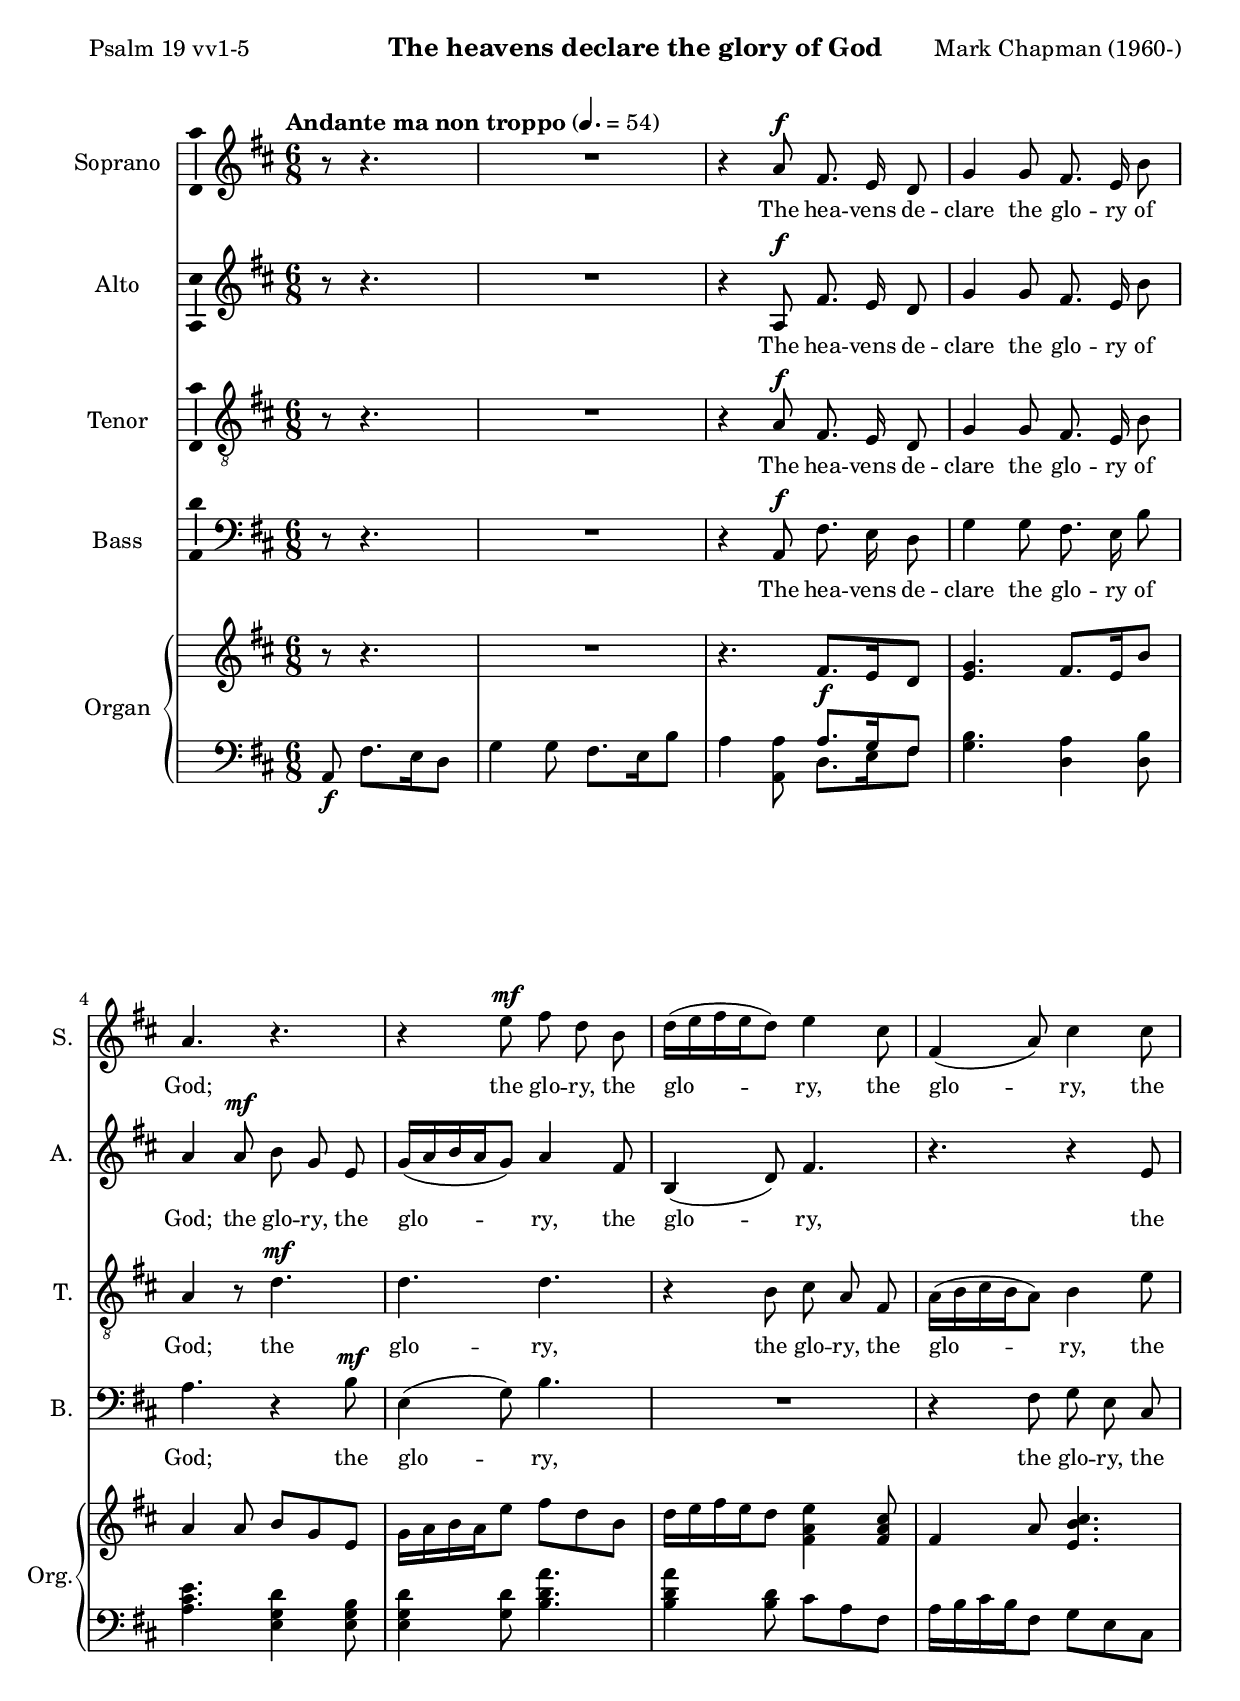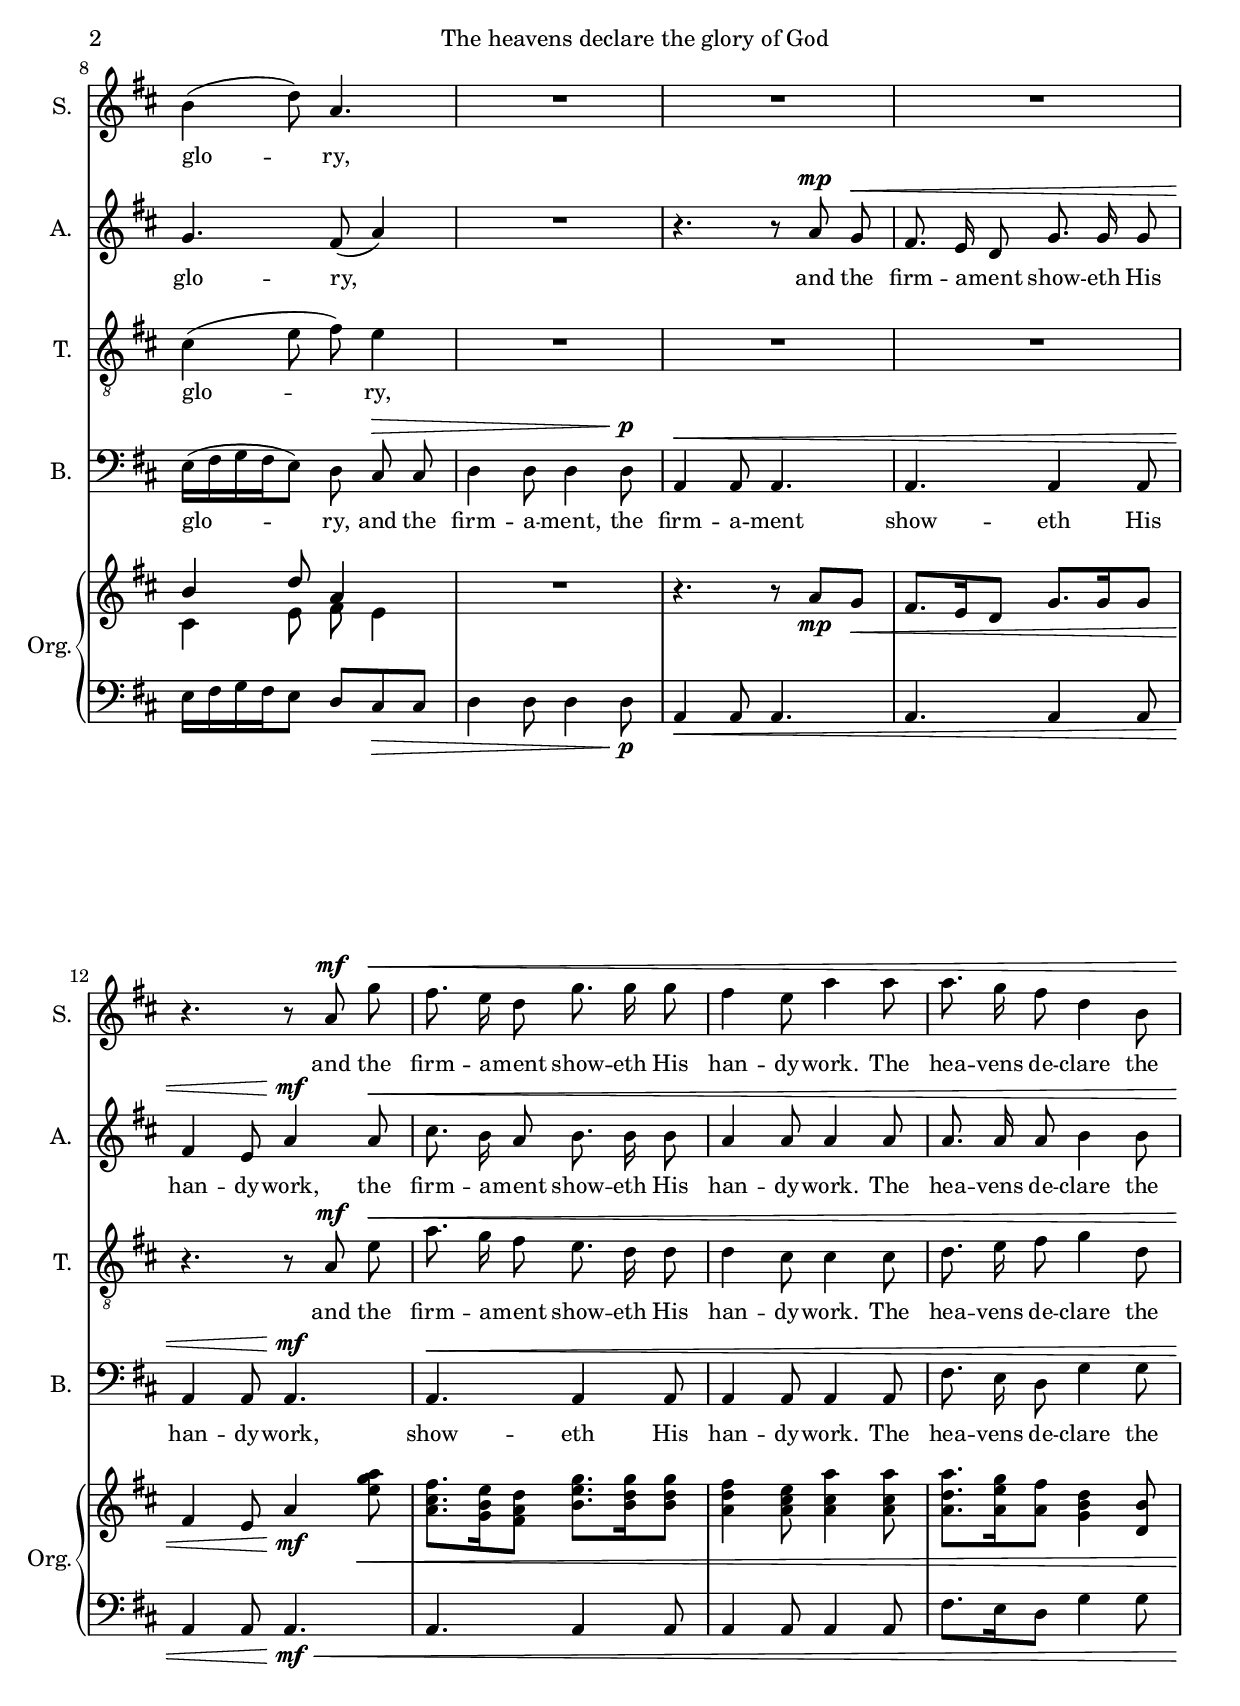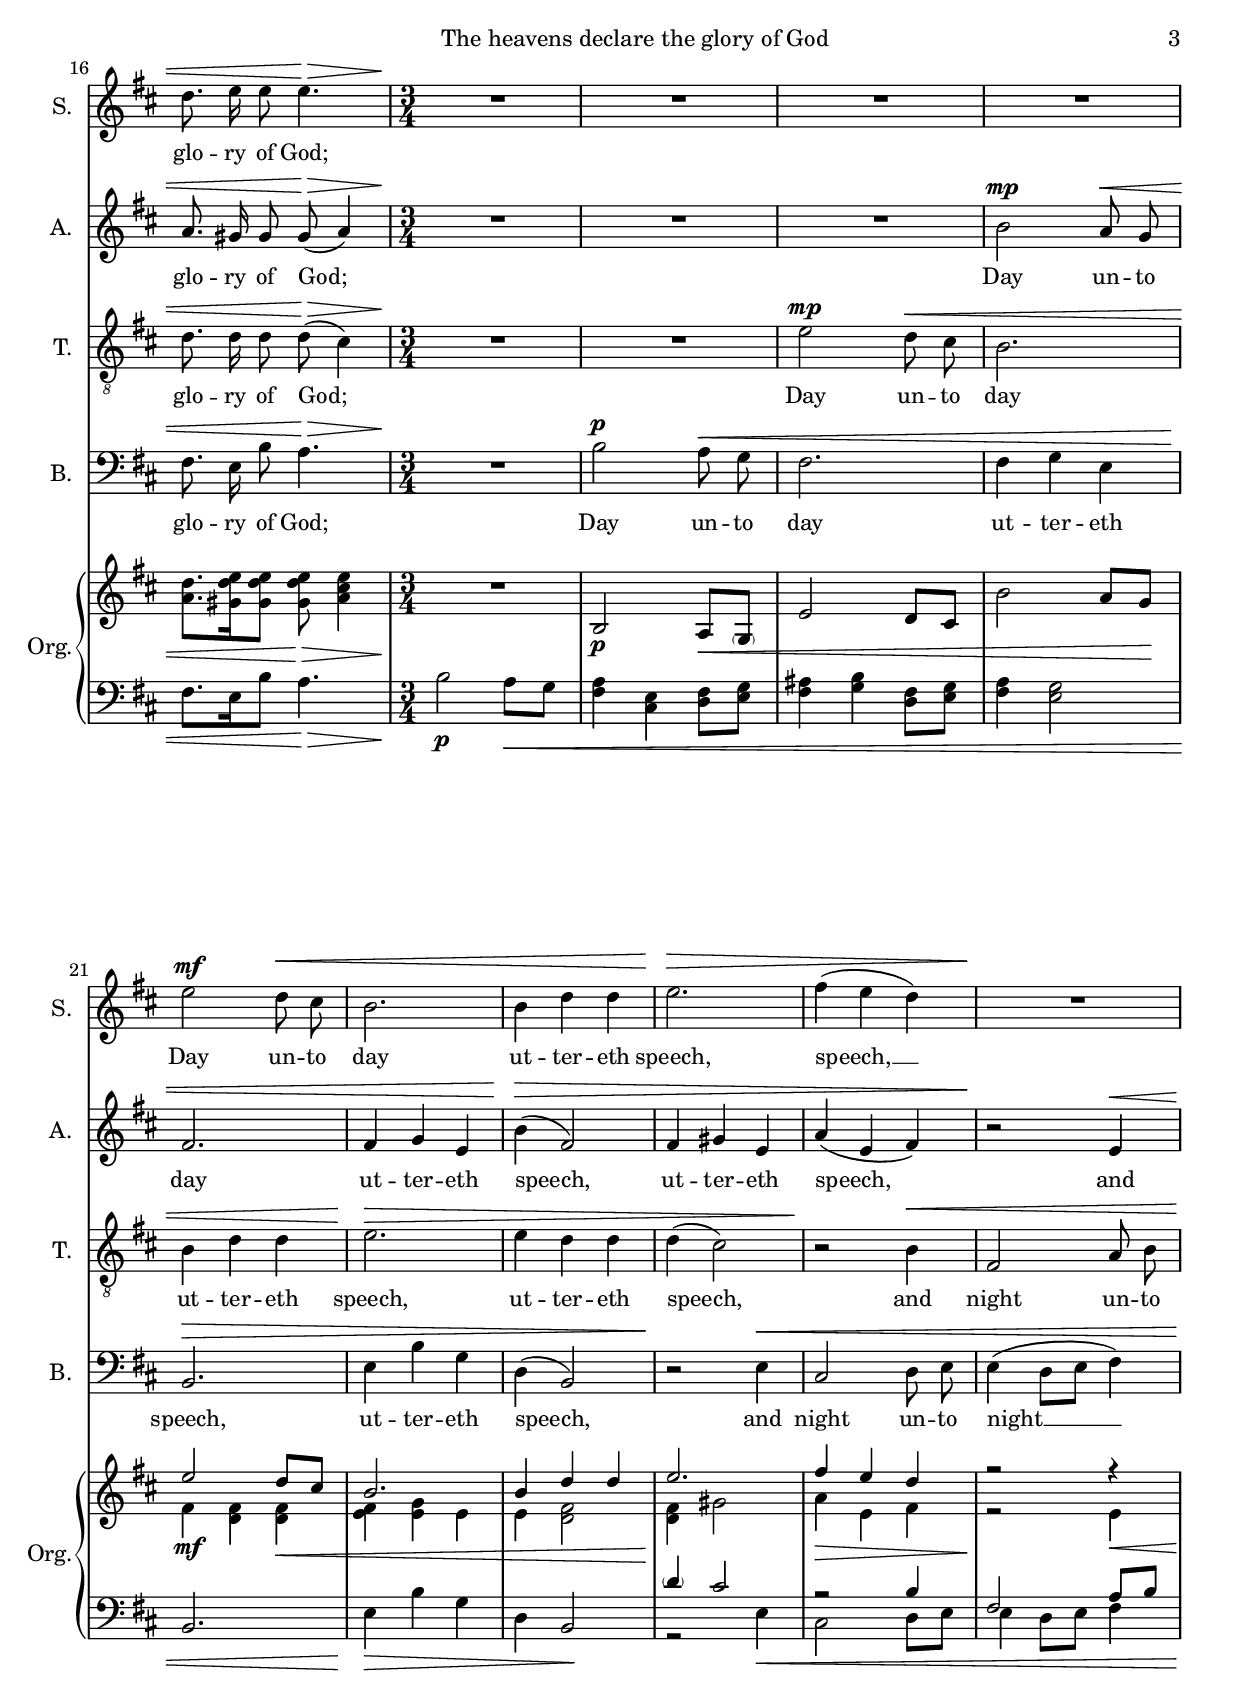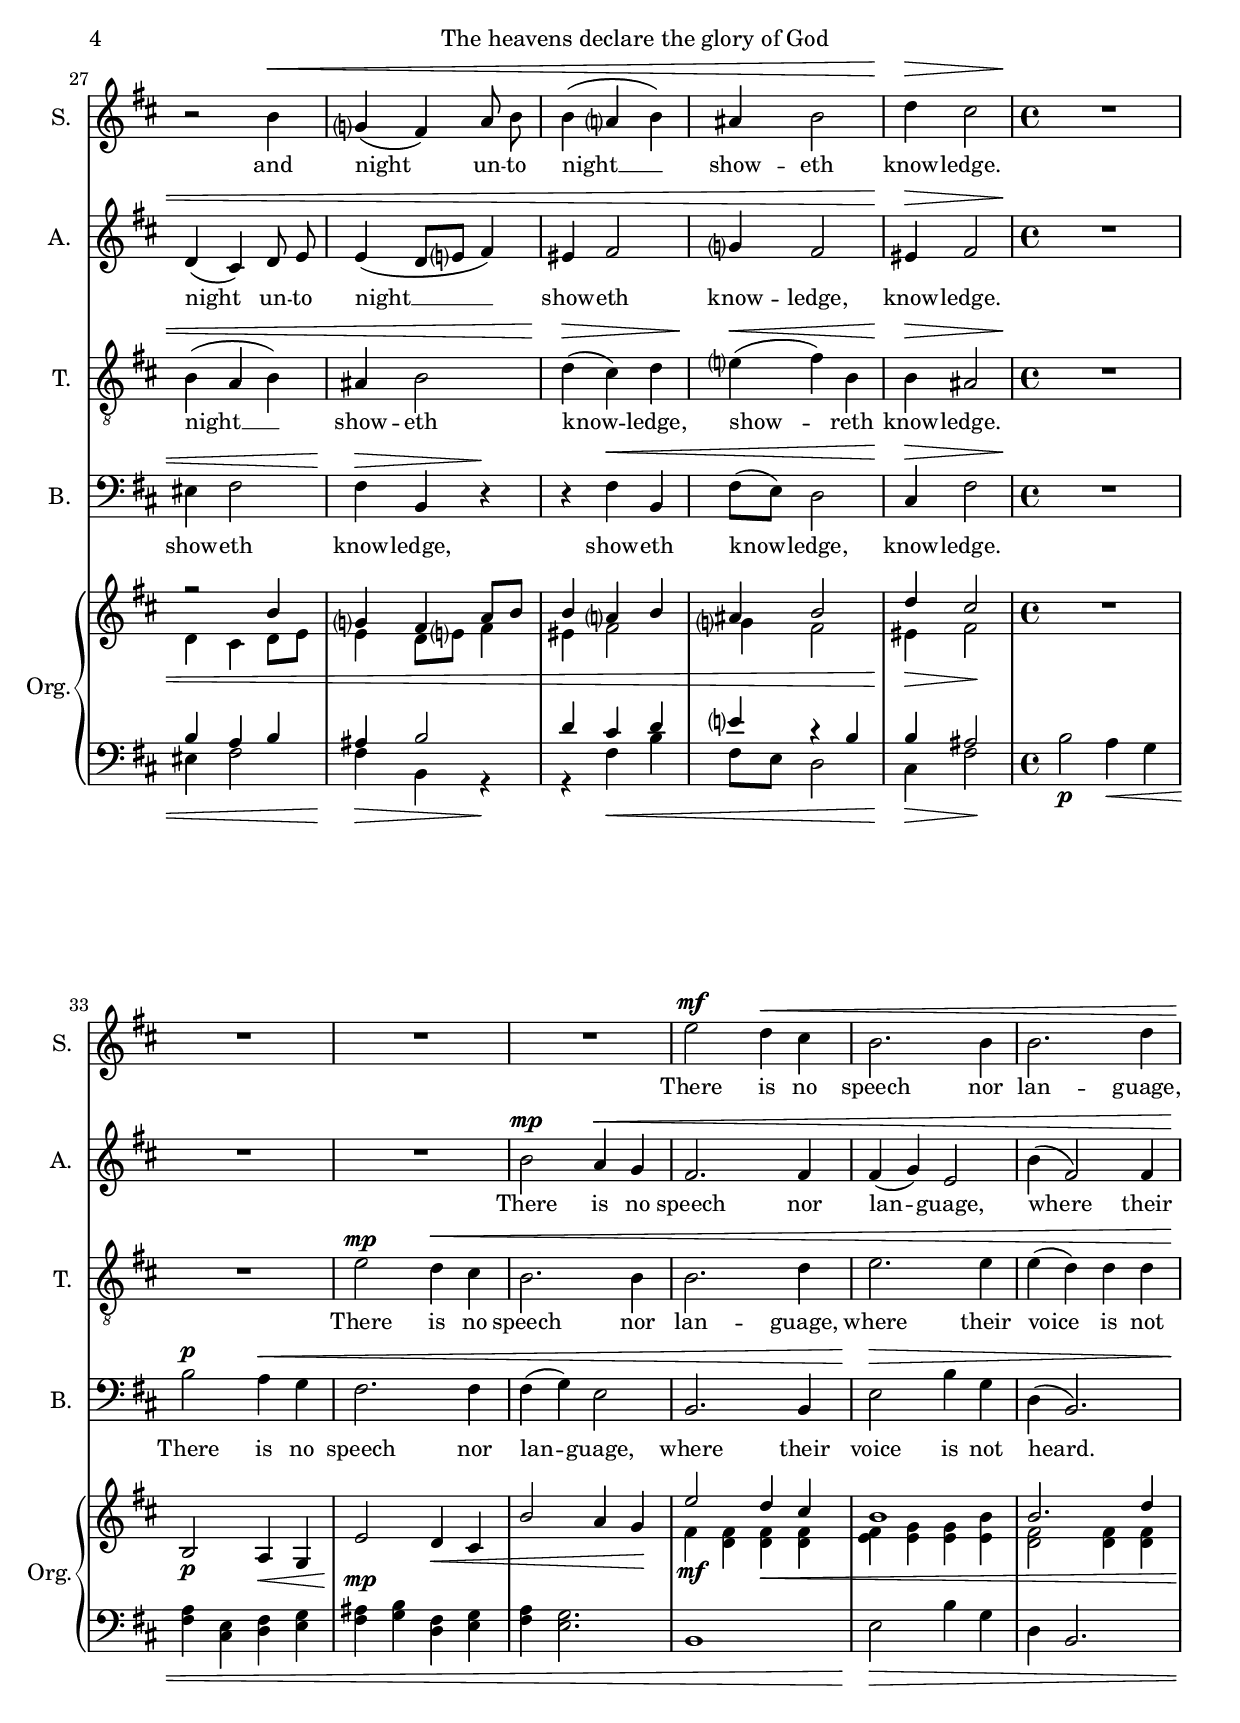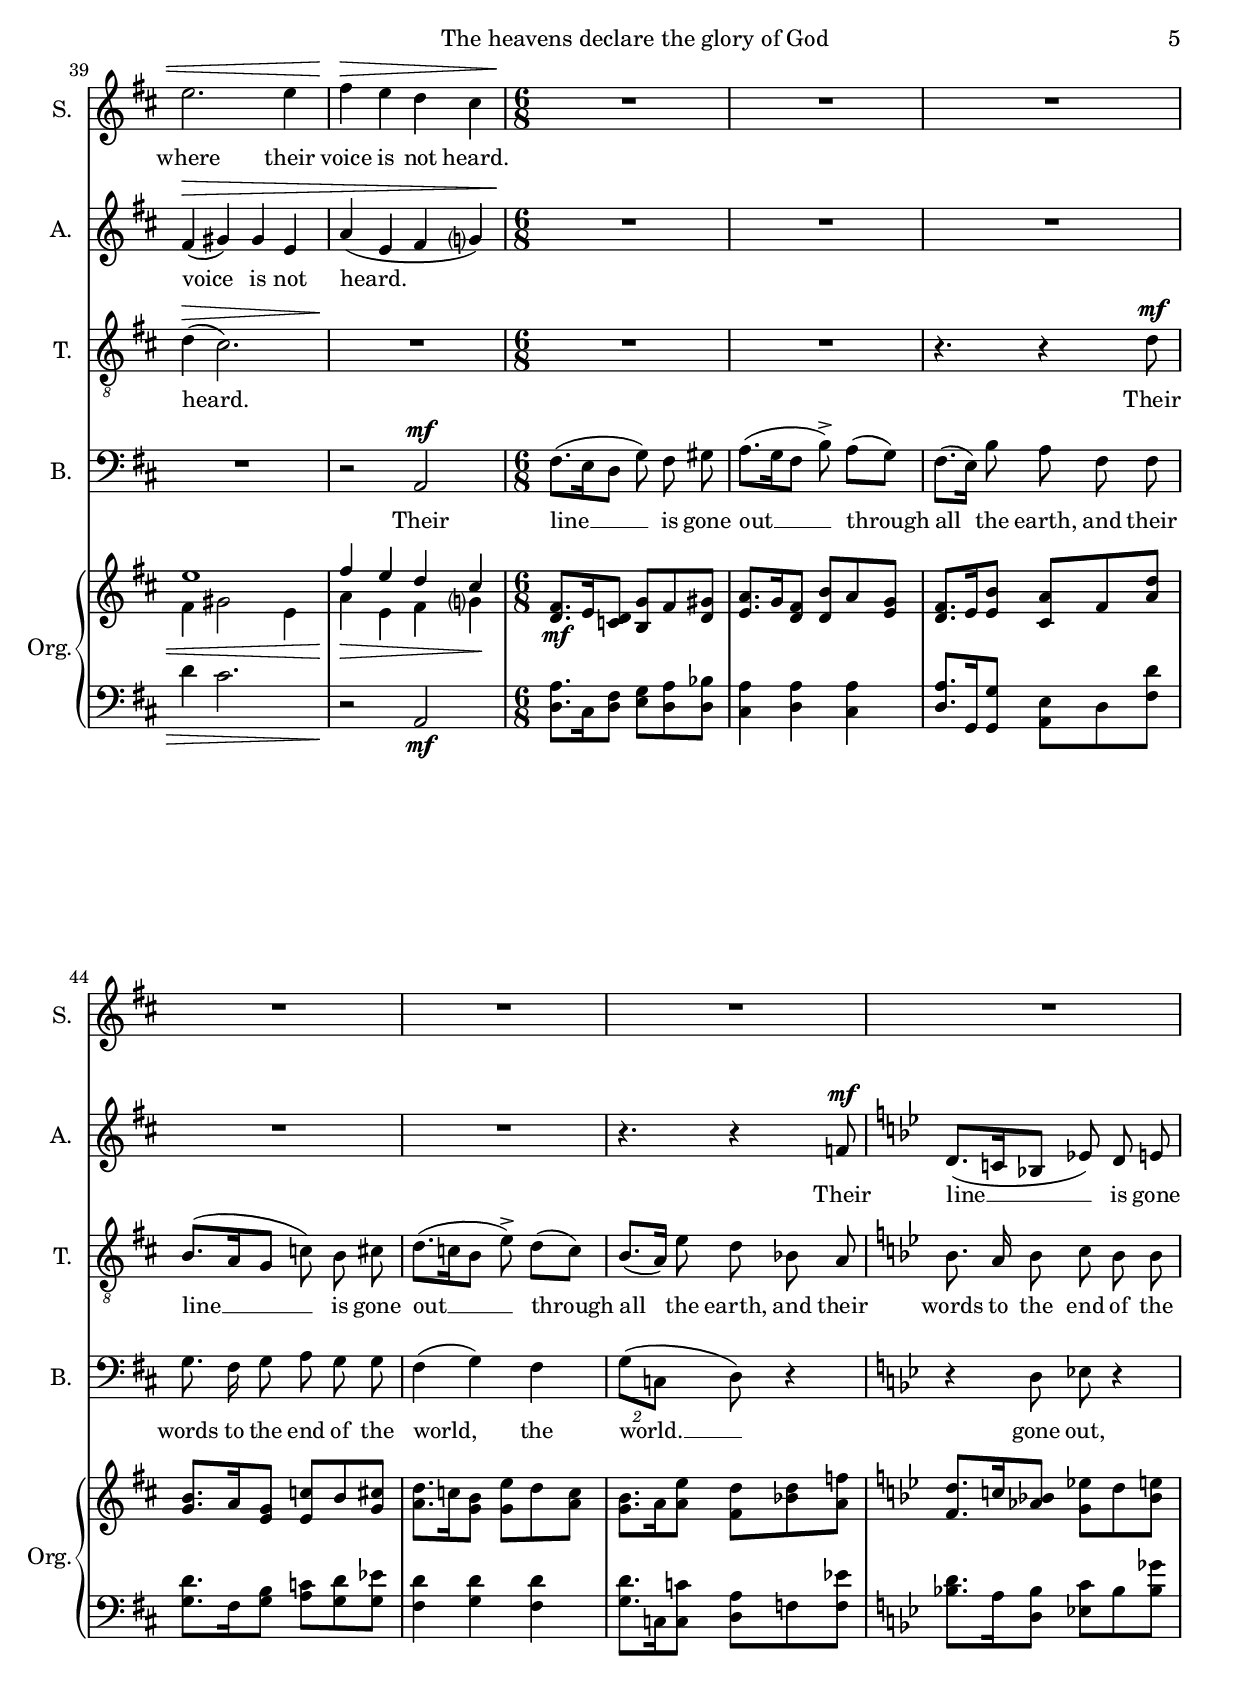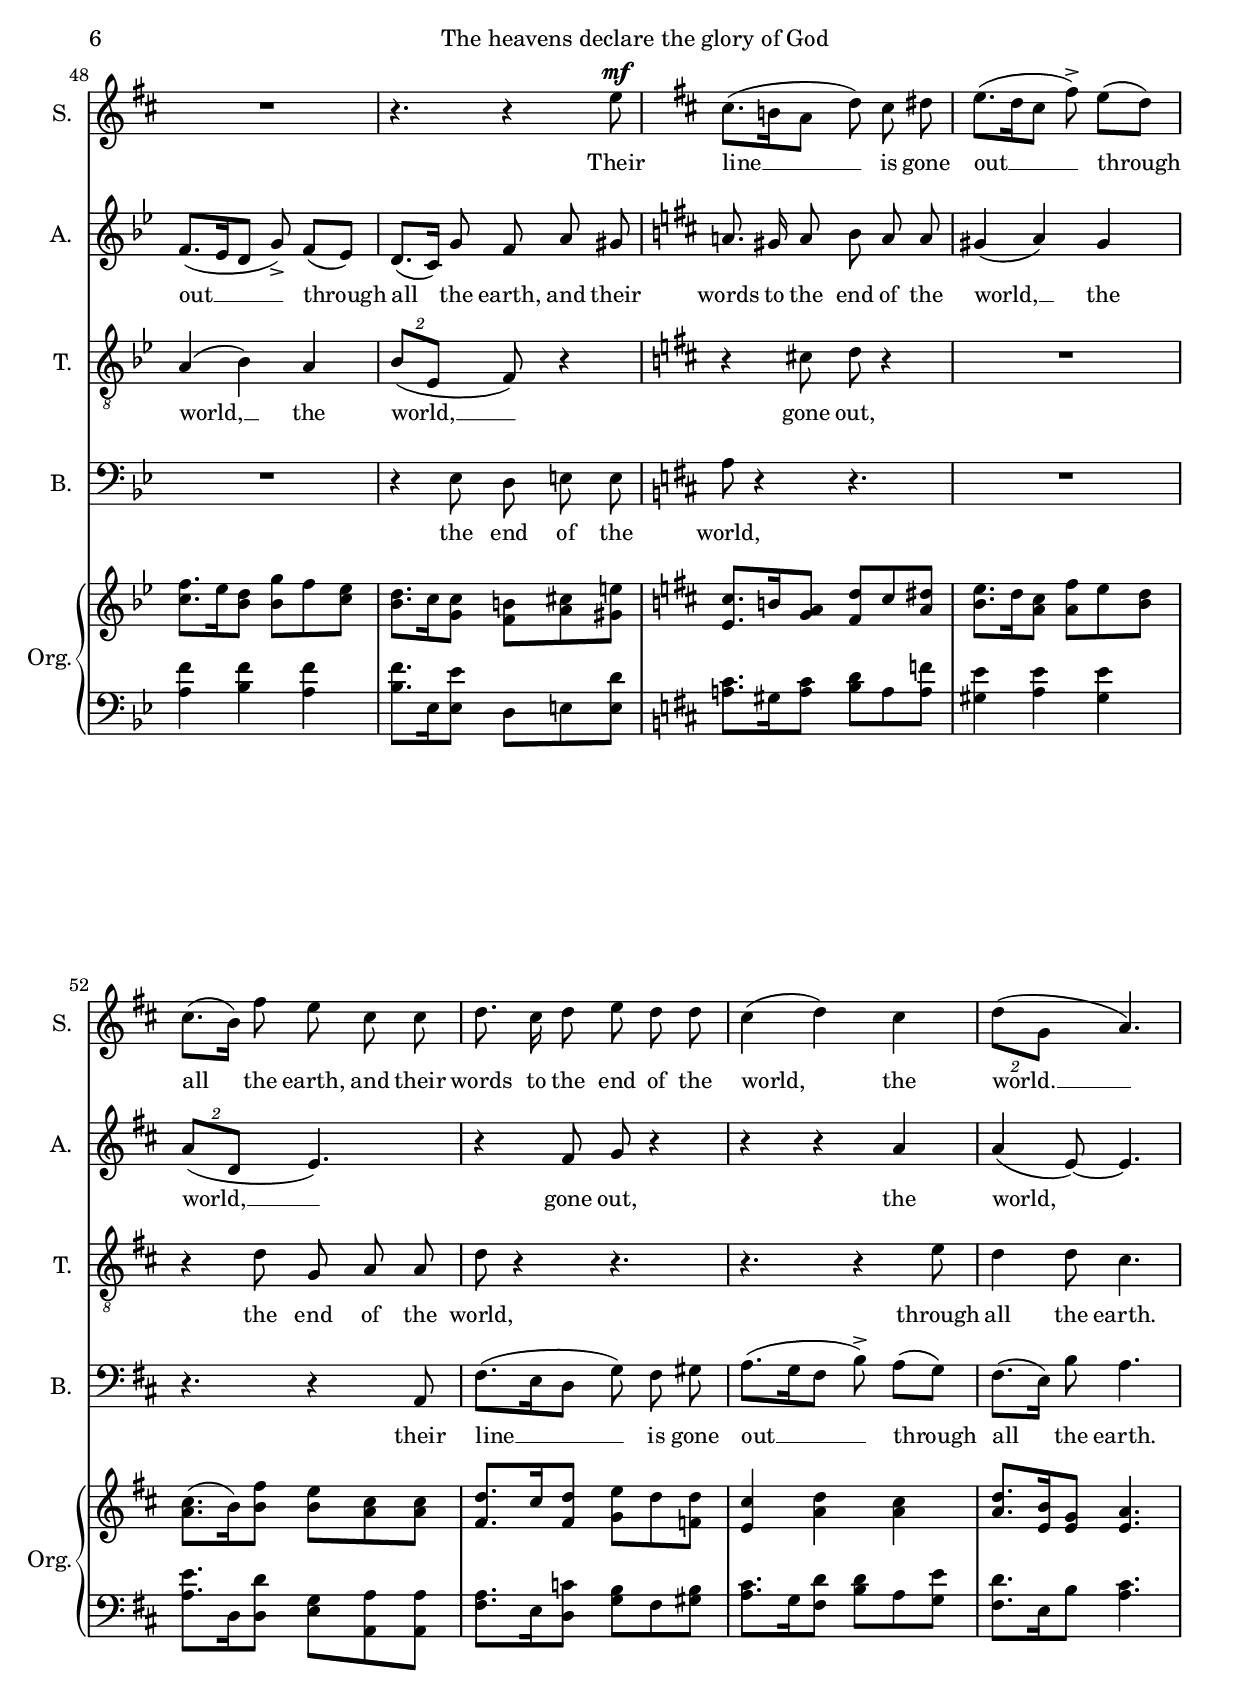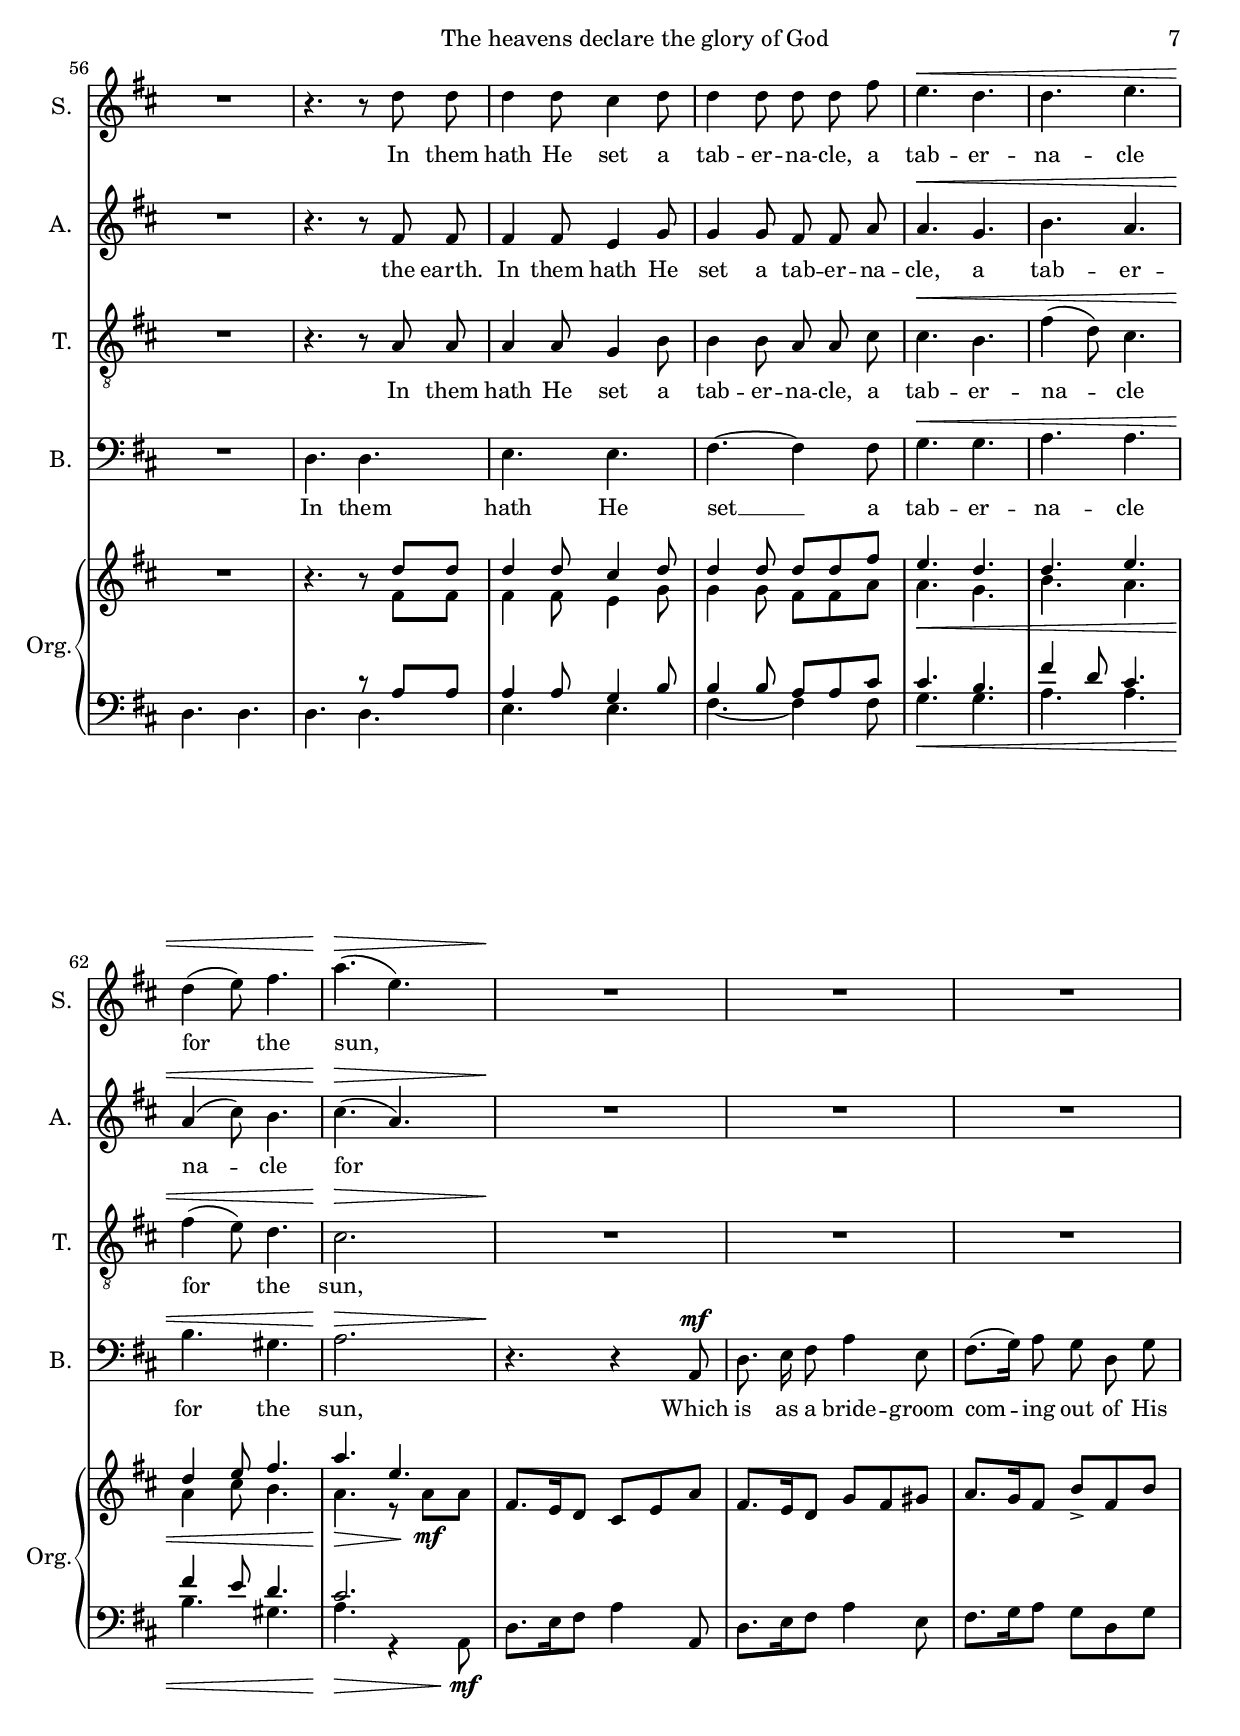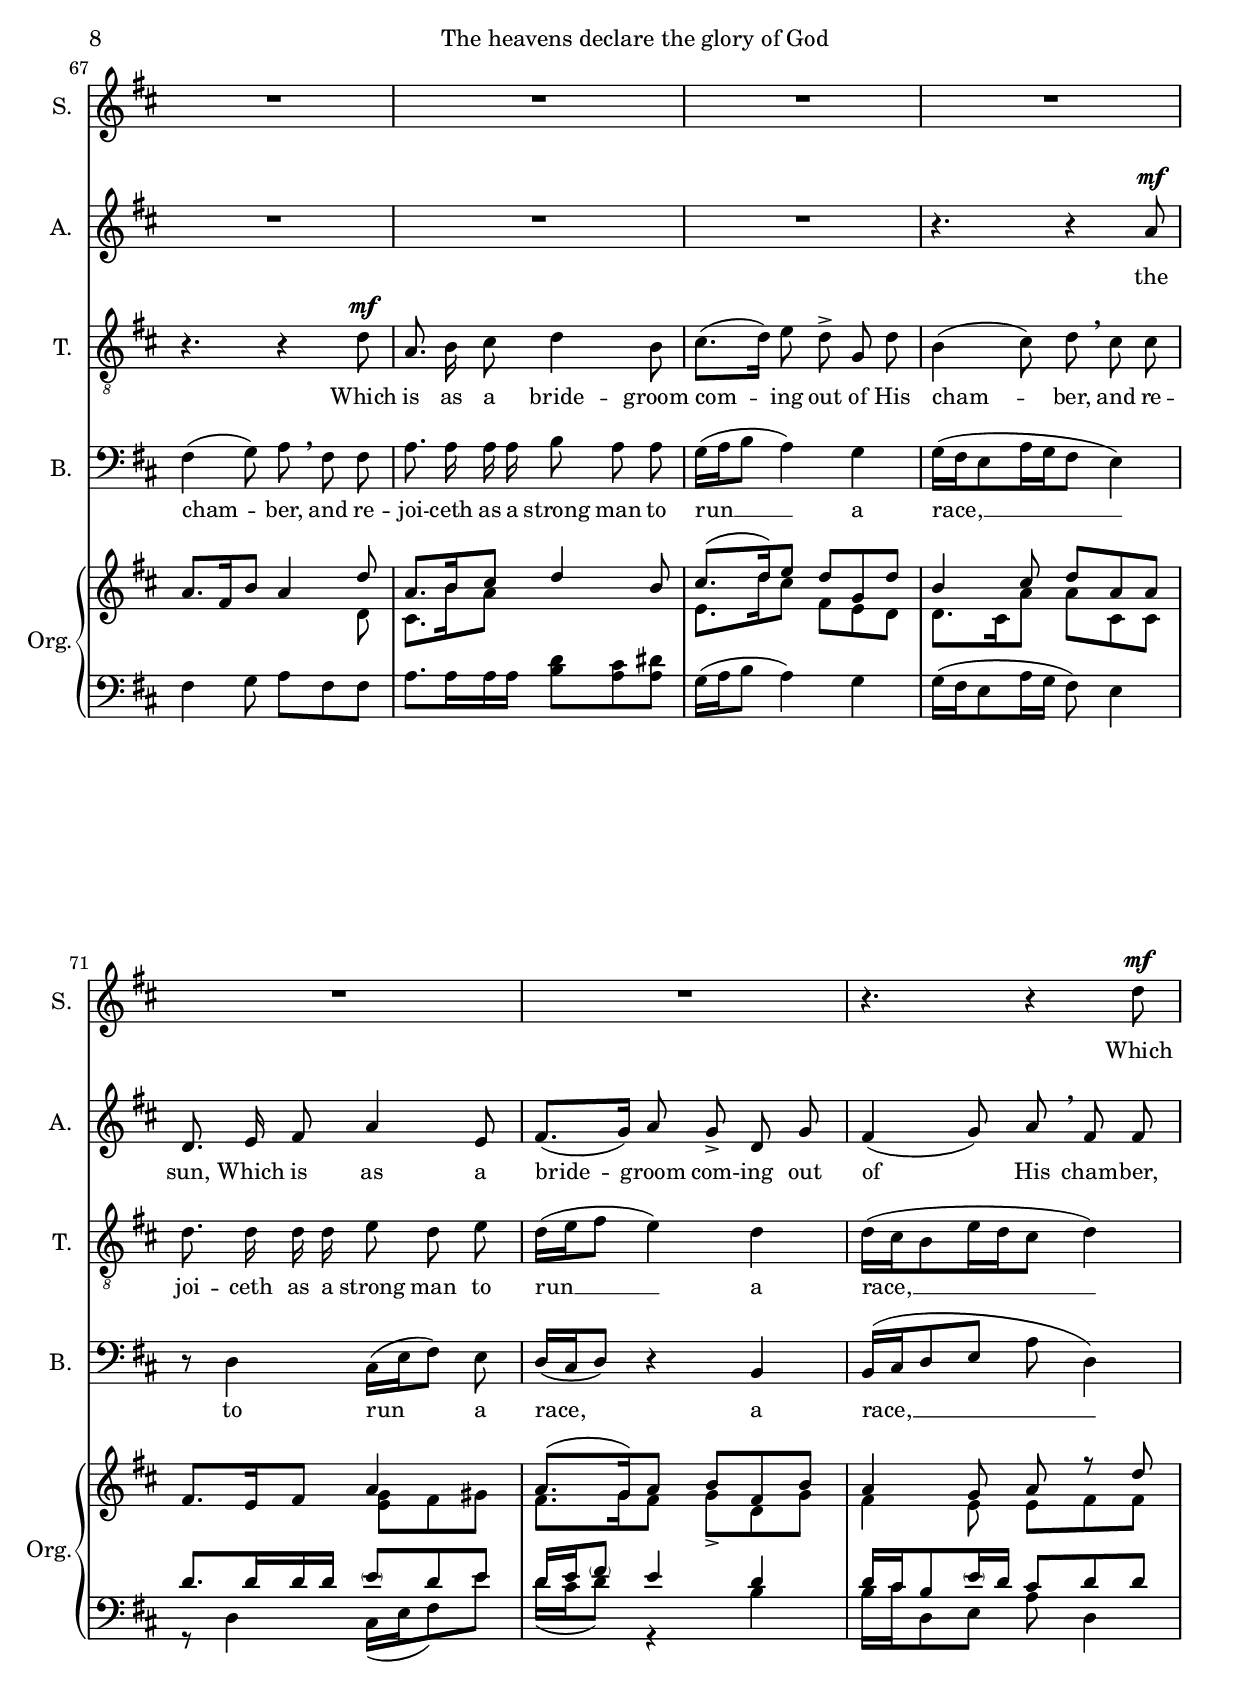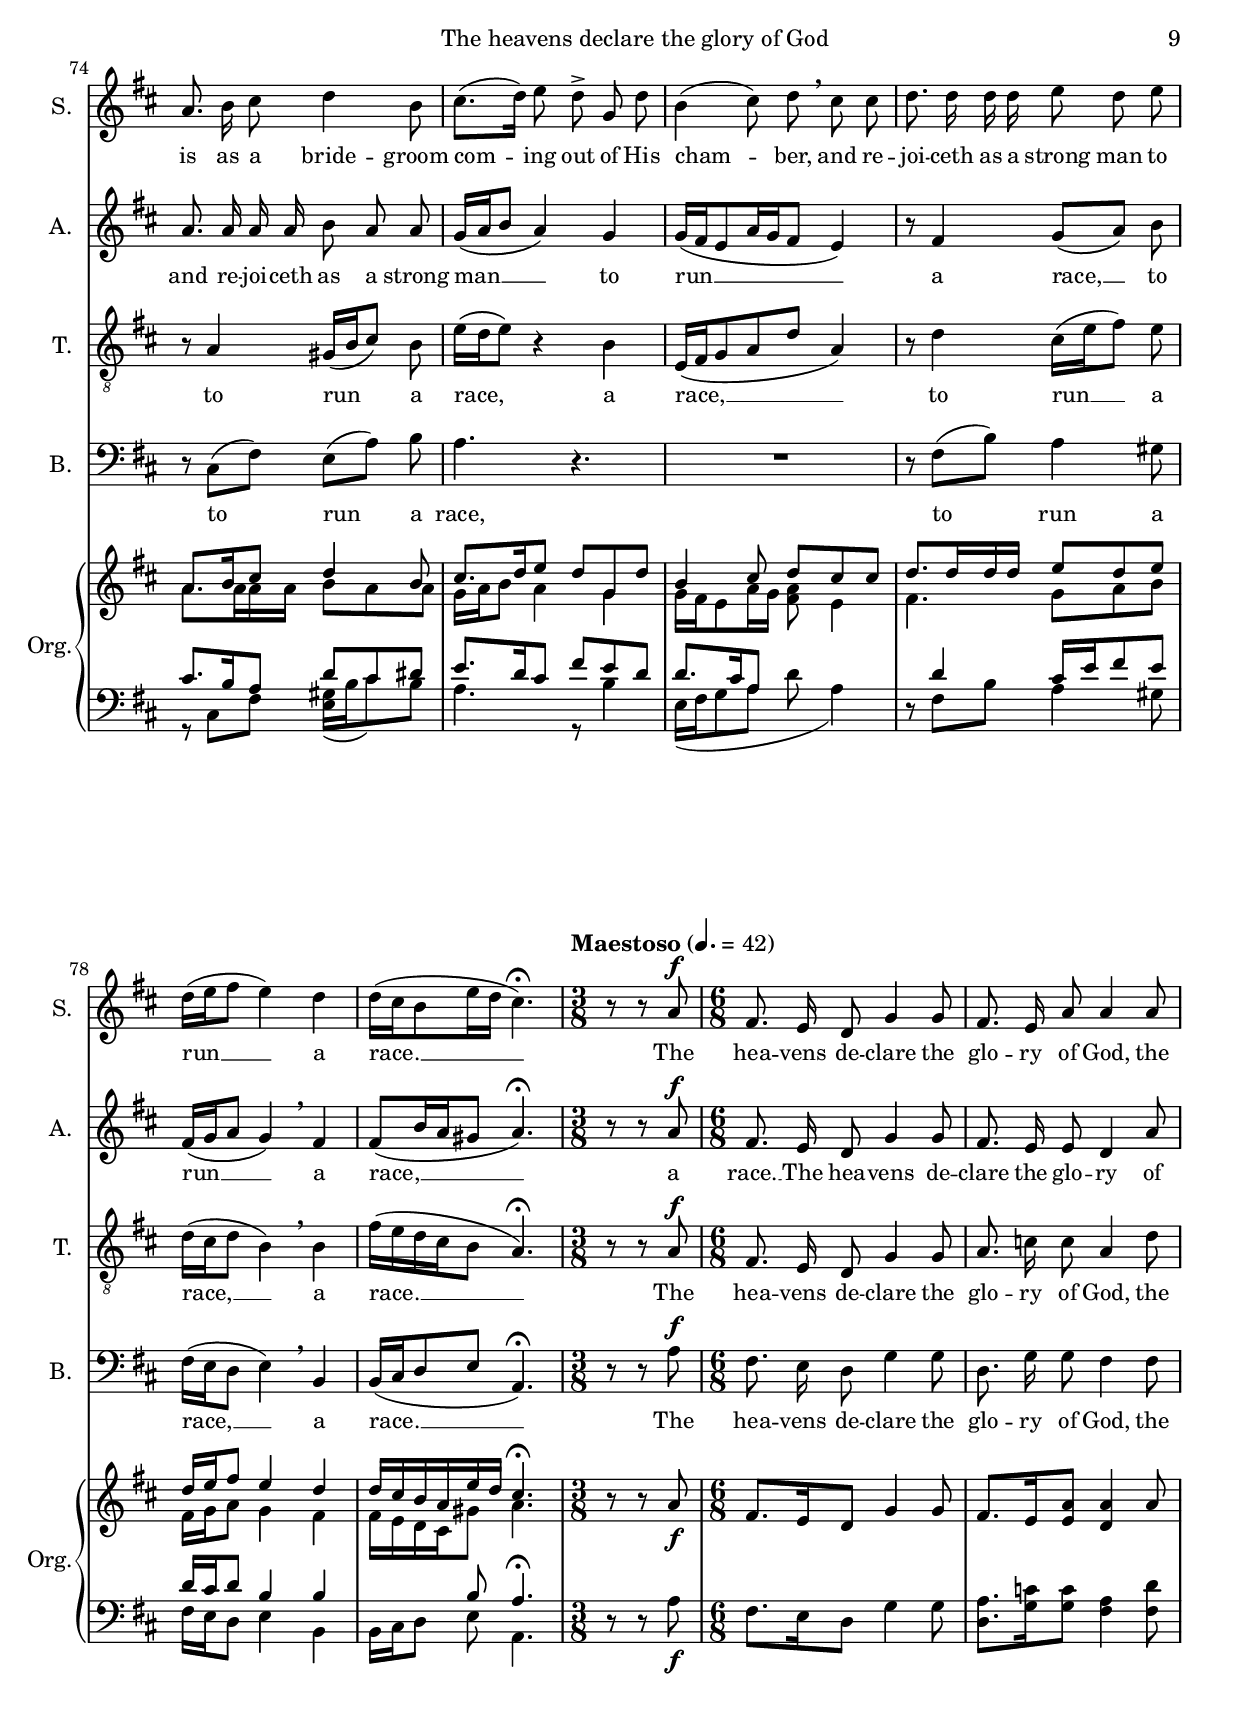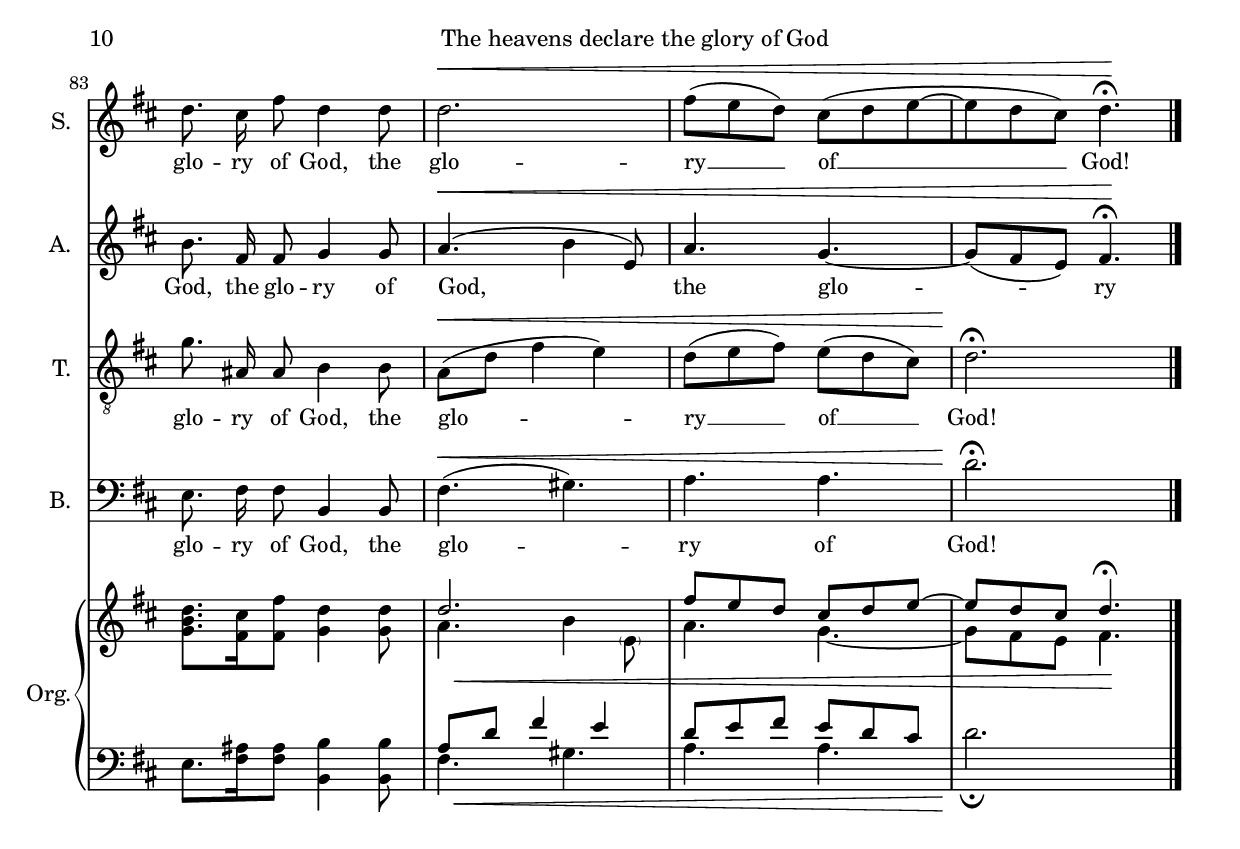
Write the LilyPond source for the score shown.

\version "2.18.2"

\header {
  instrument = "The heavens declare the glory of God"
%  composer = "HeavensGlory60"
  composer = "Mark Chapman (1960-)"
  poet = "Psalm 19 vv1-5"
}

\paper {
  left-margin = 1.5 \cm
  right-margin = 1.0 \cm
  print-first-page-number=##f
}

global = {
  \key d \major
  \time 6/8
  \tempo "Andante ma non troppo" 4.=54
}

sopranoVoice = \relative c'' { \partial 2 \small
  \global
  \dynamicUp \autoBeamOff
  % Music follows here.
  r8 r4. R2. r4 a8\f fis8. e16 d8 g4 g8 fis8. e16 b'8 a4.
  r r4 e'8\mf fis d b8 d16([ e fis e d8]) e4 cis8 fis,4( a8) cis4 cis8
  b4( d8) a4. R2.*3 r4. r8 a\mf g'\< fis8. e16 d8 g8. g16 g8 fis4 e8 a4 
    a8 a8. g16 fis8 d4 b8 d8. e16 e8 e4.\> 
  \time 3/4
  R2.*4\! e2\mf d8\< cis b2. b4 d d e2.\> fis4( e d) R2.\! r2
  b4\< g?4( fis) a8 b b4( a? b) ais4 b2 d4\> cis2 R1*4\!
  e2\mf d4\< cis b2. b4 b2. d4 e2. e4 fis\> e d cis R2.*8\! r4. r4 
  e8\mf \key d \major cis8.([ b!16 a8] d) cis dis e8.([ d16 cis8] fis->) e([ d8]) cis8.([ b16]) fis'8 e
  cis cis d8. cis16 d8 e d d cis4( d ) cis \times 3/2 {d8([ g,]} a4.)
  R2. r4. r8  d d d4 d8 cis4 
 % e8 e4 e8 
  d8 d4 d8
  d d fis e4.\< d d e d4( e8) fis4. a4.\>( e) R2.*9\! r4. r4
  d8\mf a8. b16 cis8 d4 b8 cis8.([ d16]) e8 d-> g, d' b4( cis8) d \breathe
  cis cis d8. d16 d d e8 d e d16([ e fis8] e4) d d16([ cis b8 e16 d] cis4.\fermata)
  \time 3/8 \tempo "Maestoso" 4.=42 r8 r a8\f \time 6/8 fis8. e16 d8 g4 g8 fis8. e16 a8 a4 
  a8 d8. cis16 fis8 d4 d8 d2.\< fis8([ e d]) cis([ d e~e8 d cis]) d4.\!\fermata
}

verseSopranoVoice = \lyricmode { \small
  % Lyrics follow here.
 % 1 
  The hea -- vens de -- clare the glo -- ry of God; 
    the glo -- ry, the glo -- ry, the glo -- ry, the glo -- ry,
    and the firm -- a -- ment show -- eth His han -- dy -- work. 
    The hea -- vens de -- clare the glo -- ry of God;
 % 2 
  Day un -- to day ut -- ter -- eth speech, speech, __ 
    and night un -- to night __ show -- eth know -- ledge.
 % 3 
  There is no speech nor lan -- guage, where their voice is not heard.
 % 4 
  Their line __ is gone out __ through all the earth, and their words to the end of the world, the world. __
    In them hath He set a tab -- er -- na -- cle, a tab -- er -- na -- cle for the sun, 
 % 5 
  Which is as a bride -- groom com -- ing out of His cham -- ber, 
    and re -- joi -- ceth as a strong man to run __ a race. __

  The hea -- vens de -- clare the glo -- ry of God, the glo -- ry of God,  the glo -- ry __ of __ God!
}

altoVoice = \relative c' { \small
  \global
  \dynamicUp \autoBeamOff
  % Music follows here.
    r8 r4. R2. r4 a8\f fis'8. e16 d8 g4 g8 fis8. e16 b'8 a4 
    a8\mf b g e8 g16([ a b a g8]) a4 fis8 b,4( d8) fis4. 
    r4. r4 e8 g4. fis8( a4) R2. r4. r8 a\mp g\< fis8. e16 d8 g8. g16 g8 fis4 e8 a4\mf
    a8\< cis8. b16 a8 b8. b16 b8 a4 a8 a4 a8 a8. a16 a8 b4 b8 a8. gis16 gis8 gis8\>( a4)
    R2.*3\! b2\mp a8\< g fis2. fis4 g e b'\>( fis2) fis4 gis e a( e fis)
      r2\! e4\< d( cis) d8 e e4( d8[ e?] fis4) eis fis2 g?4 fis2 eis4\> fis2 R1*3\!
    b2\mp a4\< g fis2. fis4 fis( g4) e2 b'4( fis2) fis4 fis\>( gis) gis e a( e fis g?) R2.*5\! r4. r4
    f8\mf \key bes \major d8.([ c!16 bes!8] es!) d e f8.([ es16 d8] g->) f([ es8]) d8.([ c16]) g'8 f a gis 
    \key d \major
    a!8. gis16 a8 b a a gis4( a ) gis \tuplet 2/3 {a8[( d,]} e4.) r4 fis8 g r4 r r a a4( e8)~e4.
  R2. r4. r8 fis fis fis4 fis8 e4 g8 g4 g8 fis fis a a4.\< g b a a4( cis8) b4. cis\>( a) R2.*6\! r4. r4
  a8\mf d,8. e16 fis8 a4 e8 fis8.([ g16]) a8 g-> d g fis4( g8) a \breathe
  fis8 fis a8. a16 a a b8 a a g16([ a b8] a4) g g16([ fis e8 a16 g fis8] e4)
  r8 fis4 g8([ a]) b fis16([ g a8] g4) \breathe fis fis8([b16 a gis8] a4.\fermata)
  r8 r a8\f fis8. e16 d8 g4 g8 fis8. e16 e8 d4 
  a'8 b8. fis16 fis8 g4 g8 a4.\<( b4 e,8) a4. g~g8([ fis e]) fis4.\!\fermata
}

verseAltoVoice = \lyricmode { \small
  % Lyrics follow here.
  The hea -- vens de -- clare the glo -- ry of God; 
    the glo -- ry, the glo -- ry, the glo -- ry, the glo -- ry,
    and the firm -- a -- ment show -- eth His han -- dy -- work,
      the firm -- a -- ment show -- eth His han -- dy -- work. The hea -- vens de -- clare the glo -- ry of God;
  Day un -- to day ut -- ter -- eth speech, ut -- ter -- eth speech, 
    and night un -- to night __ show -- eth know -- ledge, know -- ledge.
  There is no speech nor lan -- guage, where their voice is not heard.
  Their line __ is gone out __ through all the earth, and their words to the end of the world, __ the world, __
    gone out, the world, the earth. In them hath He set a tab -- er -- na -- cle, a tab -- er -- na -- cle for the sun, 
  Which is as a bride -- groom com -- ing out of His cham -- ber, 
    and re -- joi -- ceth as a strong man __ to run __ a race, __ to run __ a race, __ a race. __
  
  The hea -- vens de -- clare the glo -- ry of God, the glo -- ry of God,  the glo -- ry of __ God!
}

tenorVoice = \relative c' { \small
  \global
  \dynamicUp \autoBeamOff
  % Music follows here.
  r8 r4. R2. r4 a8\f fis8. e16 d8 g4 g8 fis8. e16 b'8 a4 r8
  d4.\mf d d r4 b8 cis a fis8 a16([ b cis b a8]) b4 e8 cis4( e8 fis8) e4 
  R2.*3 r4. r8 a,\mf e'\< a8. g16 fis8 e8. d16 d8 d4 cis8 cis4 cis8
  d8. e16 fis8 g4 d8 d8. d16 d8 d8\>( cis4)
    R2.*2\!  e2\mp d8\< cis b2. b4 d d e2.\> e4 d d d( cis2) r2\!
    b4\< fis2 a8 b b4( a b) ais4 b2 d4\>( cis) d e?\<( fis) b, b\> ais2 R1*2\! 
    e'2\mp d4\< cis b2. b4 b2. d4 e2. e4 e( d) d d d\>( cis2.) R1\! R2.*2 r4. r4
    d8\mf b8.([ a16 g8] c) b cis d8.([ c16 b8] e->) d([ c8]) b8.([ a16]) e'8 d bes8 a \key bes \major
  bes8. a16 bes8 c bes bes a4( bes ) a \times 3/2 {bes8[( es,]} f8) r4 \key d \major r cis'!8 d r4 
    R2. r4 d8 g,8 a a d r4 r4. r r4 e8 d4 d8 cis4. R2. r4. r8 
  a a a4 a8 g4 b8 b4 b8 a a cis cis4.\< b fis'4( d8) cis4. fis4( e8) d4. cis2.\> R2.*3\! r4. r4
  d8\mf a8. b16 cis8 d4 b8 cis8.([ d16]) e8 d-> g, d' b4( cis8) d \breathe
  cis cis d8. d16 d d e8 d e d16([e fis8] e4) d d16([ cis b8 e16 d cis8] d4) r8
  a4 gis16([ b cis8]) b e16([ d e8]) r4 b e,16([ fis g8 a d] a4)
  r8 d4 cis16([ e fis8]) e d16([ cis d8] b4) \breathe b fis'16([ e d cis b8] a4.\fermata) 
  r8 r a\f fis8. e16 d8 g4 g8 a8. c16 c8 a4 
  d8 g8. ais,16 ais8 b4 b8 a\<([ d] fis4 e) d8([ e fis]) e([ d cis]) d2.\!\fermata 
}

verseTenorVoice = \lyricmode { \small
  % Lyrics follow here.
  The hea -- vens de -- clare the glo -- ry of God; 
    the glo -- ry, the glo -- ry, the glo -- ry, the glo -- ry, 
  and the firm -- a -- ment show -- eth His han -- dy -- work. The hea -- vens de -- clare the glo -- ry of God;
  Day un -- to day ut -- ter -- eth speech, ut -- ter -- eth speech, 
    and night un -- to night __ show -- eth know -- ledge, show -- reth know -- ledge.
  There is no speech nor lan -- guage, where their voice is not heard.
  Their line __ is gone out __ through all the earth, and their words to the end of the world, __ the world, __
    gone out, the end of the world, through all the earth. 
  In them hath He set a tab -- er -- na -- cle, a tab -- er -- na -- cle for the sun, 
  Which is as a bride -- groom com -- ing out of His cham -- ber, 
    and re -- joi -- ceth as a strong man to run __ a race, __ to run a race, a race, __
      to run __ a race, __ a race. __
  The hea -- vens de -- clare the glo -- ry of God, the glo -- ry of God,  the glo -- ry __ of __ God!
}

bassVoice = \relative c { \small
  \global
  \dynamicUp \autoBeamOff
  % Music follows here.
    r8 r4. R2. r4 a8\f fis'8. e16 d8 g4 g8 fis8. e16 b'8 a4.
    r4 b8\mf e,4( g8) b4. R2. r4 fis8 g e cis8 e16([ fis g fis e8]) d 
    cis\> cis d4 d8 d4 d8\p a4\< a8 a4. a4. a4 a8 a4 a8 a4.\mf a4.\< a4 a8 a4 a8 a4
    a8 fis'8. e16 d8 g4 g8 fis8. e16 b'8 a4.\>
    R2.\! b2\p a8\< g fis2. fis4 g e b2.\> e4 b' g d4( b2) r2\! 
      e4\< cis2 d8 e e4( d8[ e] fis4) eis4 fis2 fis4\> b, r\! r fis'\< b, fis'8([ e]) d2 cis4\> fis2  
    R1\! b2\p a4\< g fis2. fis4 fis( g) e2 b2. b4 e2\> b'4 g d4( b2.) R1\! r2 
    a2\mf \time 6/8 fis'8.([e16 d8] g8) fis gis a8.([ g16 fis8] b->) a([ g8]) fis8.([ e16]) b'8 a 
      fis8 fis g8. fis16 g8 a g g fis4( g ) fis \tuplet 2/3 {g8[( c,]} d8)
      %f4) 
      r4 \key bes \major r d8 es! r4 R2. r4 es8 d 
    e e \key d \major a r4 r4. R2. r4. r4 a,8 fis'8.([ e16 d8] g8) fis gis a8.([ g16 fis8] b->) a([ g8]) 
      fis8.([ e16]) b'8 a4.
    R2. d,4. d e e fis~fis4 fis8 g4.\< g a a b gis a2.\> r4.\! r4 
    a,8\mf d8. e16 fis8 a4 e8 fis8.([ g16]) a8 g d g fis4( g8) a \breathe
    fis8 fis a8. a16 a a b8 a a g16([ a b8] a4) g g16([ fis e8 a16 g fis8] e4) 
    r8 d4 cis16([ e fis8]) e d16([ cis d8]) r4 b b16([ cis d8 e] a d,4)
    r8 cis([ fis]) e([ a]) b a4. r R2. r8 fis([ b]) a4 gis8 fis16([ e d8] e4) \breathe b4 b16([ cis d8 e] a,4.\fermata)
    r8 r a'8\f fis8. e16 d8 g4 g8 d8. g16 g8 fis4
    fis8 e8. fis16 fis8 b,4 b8 fis'4.\<( gis) a a d2.\!\fermata \bar "|."
}

verseBassVoice = \lyricmode { \small
  % Lyrics follow here.
  The hea -- vens de -- clare the glo -- ry of God; the glo -- ry, the glo -- ry, the glo -- ry, 
    and the firm -- a -- ment,  the firm -- a -- ment show -- eth His han -- dy -- work, 
    show -- eth His han -- dy -- work. The hea -- vens de -- clare the glo -- ry of God;
  Day un -- to day ut -- ter -- eth speech, ut -- ter -- eth speech, 
    and night un -- to night __ show -- eth know -- ledge, show -- eth know -- ledge,  know -- ledge. 
  There is no speech nor lan -- guage, where their voice is not heard.
  Their line __ is gone out __ through all the earth, and their words to the end of the world, the world. __
    gone out, the end of the world, their line __ is gone out __ through all the earth.
    In them hath He set __ a tab -- er -- na -- cle for the sun, 
  Which is as a bride -- groom com -- ing out of His cham -- ber, 
    and re -- joi -- ceth as a strong man to run __ a race, __
    to run a race, a race, __ to run a race, to run a race, __ a race. __
    
  The hea -- vens de -- clare the glo -- ry of God, the glo -- ry of God,  the glo -- ry of God!
}

right = \relative c' { \small
  \global
  % Music follows here.
  r8 r4. R2. r4. fis8.\f e16 d8 <e g>4. fis8. e16 b'8 a4
  a8 b g e8 g16 a b a e'8 fis d b8 d16 e fis e d8 <fis, a e'>4 <fis a cis>8 
    %<fis a e'>4. 
    fis4 a8 <e b' cis>4. <<{b'4 d8 a4}\\{cis,4 e8 fis e4}>> 
  R2. r4. r8 a\mp g\< fis8. e16 d8 g8. g16 g8 fis4 e8 a4\mf <e' g a>8\< <a, cis fis>8. <g b e>16 <fis a d>8 <b e g>8. <b d g>16 <b d g>8 
    <a d fis>4 <a cis e>8 <a cis a'>4  <a cis a'>8 <a d a'>8. <a e' g>16 <a fis'>8 <g b d>4 <d b'>8
    <a' d>8. <gis d' e>16 <gis d' e>8 <gis d' e>8\> <a cis e>4
    R2.\! b,2\p a8\< \parenthesize g e'2 d8 cis b'2 a8 g\! 
    <<{\small e'2\mf d8\< cis b2. b4 d d e2.\! fis4 e d r2 
       r4 r2 b4 g?4 fis a8 b b4 a? b ais4 b2 d4 cis2}\\
      {\small fis,4 <d fis> <d fis> <e fis>4 <e g> e e\! <d fis>2 <d fis>4 gis2 a4\> e fis r2\! 
       e4\< d cis d8 e e4 d8 e? fis4 eis fis2 g?4 fis2 eis4\> fis2\!}>> R1 
    <<{\small b,2\p a4\< g e'2\mp d4\< cis b'2 a4 g\! e'2\mf d4\< cis b1 b2. d4 e1 fis4\> e d cis\!}\\
      {\small s1 s s fis,4 <d fis> <d fis> <d fis> <e fis>4 <e g> <e g> <e b'> <d fis>2 <d fis>4 <d fis> 
         fis gis2 e4 a e fis g?}>>
  <d fis>8.\mf e16 <c d>8 <b g'> fis' <d gis> <e a>8. g16 <d fis>8 <d b'> a' <e g> <d fis>8. e16 <e b'>8 
    <cis a'> fis <a d> <g b>8. a16 <e g>8 <e c'> b' <g cis> <a d>8. c16 <g b>8 <g e'> d' <c a>8 
    <g b>8. a16 <a e'>8 <fis d'> <bes d> 
  <a f'> \key bes \major <f d'>8. c'!16 <as bes!>8 <g es'!> d' <bes e> 
    <c f>8. es16 <bes d>8 <bes g'> f' <c es>8 
    <bes d>8. c16 <c g>8 <b f> 
  <a cis> <gis e'> \key d \major <e cis'>8. b'!16 <g a>8 <fis d'> cis' <a dis> <b e>8. d16 <a cis>8 
    <a fis'> e' <b d>8 <a cis>8.( b16) <b fis'>8 <b e>
  <a cis> <a cis> <fis d'>8. cis'16 <fis, d'>8 <g e'> d' <f, d'> <e cis'>4 <a d> <a cis> 
    <a d>8. <e b'>16 <e g>8 <a e>4.
  R2. r4. r8
  <<{\small d d d4 d8 cis4 d8 d4 d8 d d fis e4.\< d d e d4 e8 fis4. a4.\> e\!}\\
    {\small fis,8 fis fis4 fis8 e4 g8 g4 g8 fis fis a a4. g b a a4 cis8 b4. a r8 a\mf a}>>
  fis8. e16 d8 cis e a fis8. e16 d8 g8 fis gis a8. g16 fis8 b-> fis b8 a8. fis16 b8 a4
  <<{\small d8 a8. b16 cis8 d4 b8 cis8.( d16) e8 d g, d' b4 cis8 d8 a a}\\
    {\small d,8 cis8. b'16 a8 s4. e8. d'16 cis8 fis, e d d8. cis16 a'8 a8 cis, cis}>>
  <<{\small fis8. e16 fis8 a4 s8 a8.( g16) a8 b fis b a4 g8 a}\\
    {\small s4. <e g>8 fis gis fis8. g16 fis8 g-> d g8 fis4 e8 e}>>
  <<{\small r8 d' a8. b16 cis8 d4 b8 cis8. d16 e8 d g, d' b4 cis8 d8
    cis cis d8. d16 d d e8 d e d16 e fis8 e4 d d16 cis b a e'16 d cis4.\fermata
    }\\
    {\small fis,8 fis a8. a16 a a b8 a a g16 a b8 a4 g g16 fis e8 a16 g <fis a>8 e4
     fis4. g8 a b fis16 g a8 g4 fis fis16[ e d cis gis'8] a4.}>>
  r8 r a8\f fis8. e16 d8 g4 g8 fis8. e16 <e a>8 <d a'>4 
  a'8 <g b d>8. <fis cis'>16 <fis fis'>8 <g d'>4
   <g d'>8 <<{\small d'2.-\omit\f \< fis8 e d cis d e~e d cis d4.\!\fermata}\\
             {\small a4. b4 \parenthesize e,8 a4. g4.~g8 fis e fis4.}>>
}

left = \relative c' {\small 
  \global
  % Music follows here.
  a,8\f fis'8. e16 d8 g4 g8 fis8. e16 b'8 a4 <a, a'>8
 % r8 r4. R2. r4. 
  <<{\small a'8. g16 fis8}\\{\small d8. e16 fis8}>> <g b>4. <d a'>4 <d b'>8 <a' cis e>4.
 % <d g> <d g>  
  <e g d'>4 <e g b>8 <e g d'>4 <g d'>8  
  <b d a'>4. <b d a'>4 <b d>8 cis a fis8 a16 b cis b fis8 g e cis8 e16 fis g fis e8 d 
  cis\> cis d4 d8 d4 d8\p a4\< a8 a4. a4. a4 a8 a4 a8 a4.\mf\< a4. a4 a8 a4 a8 a4 a8 fis'8. e16 d8 g4 g8 fis8. e16 b'8 a4.\>
  b2\p a8\< g <fis a>4 <cis e> <d fis>8 <e g> <fis ais>4 <g b> <d fis>8 <e g> <fis a>4 <e g>2 b2. 
  e4\> b' g d4 b2\! 
    <<{\small \parenthesize d'4 cis2 r b4 fis2 a8 b b4 a b ais4 b2 d4 cis d e? r b b ais2}\\
      {\small r2 e4\< cis2 d8 e e4 d8  e fis4 eis4 fis2 fis4\> b, r\! r fis'\< b fis8 e d2 cis4\> fis2\! }>>   
  \time 4/4 
  b2\p a4\< g <fis a>4 <cis e> <d fis> <e g> <fis ais>4 <g b> <d fis> <e g> <fis a> <e g>2. 
    b1 e2\> b'4 g d4 b2. d'4 cis2. r2\! 
  a,2\mf <d a'>8. cis16 <d fis>8 <e g> <d a'> <d bes'> <cis a'>4 <d a'> <cis a'> <d a'>8. g,16 
    <g g'>8 <a e'>8 d <fis d'>
%  <<{a'8. g16 fis8}\\{d8. e16 fis8}>> <g b>4. <<{cis8. b16 ais8}\\{fis8. gis16 ais8}>> 
%  <b d>4. <d, a'>4 <d b'>8 <a cis e> <d fis>4 
  <g d'>8. fis16 <g b>8 <a c> <g d'> <g es'> <fis d'>4 <g d'> <fis d'> <g d'>8. c,16 <c c'>8 
    <d a'> f8 <f es'> 
  \key bes \major <bes! d>8. a16 <d, bes'>8 <es! c'> bes' <bes ges'> <a f'>4 <bes f'> <a f'> 
    <bes f'> 8. es,16 <es es'>8 d e <e d'> \key d \major
  <a! cis>8. gis16 <a cis>8 <b d> a <a f'> <gis e'>4 <a e'> <gis e'> <a e'>8. d,16 <d d'>8 <e g> 
  <a, a'> <a a'> <fis' a>8. e16 <d c'>8 <g b>8 fis <gis b> <a cis>8. g16 <fis d'>8 <b d> a <g e'>8 
    <fis d'>8. e16 b'8 <a cis>4.
  d,4. d d <<{\small r8 a' a a4 a8 g4 b8 b4 b8 a a cis cis4. b fis'4 d8 cis4. fis4 e8 d4. cis2.}\\
             {\small d,4. e e fis~fis4 fis8 g4.\< g a a b gis a4.\> r4 a,8\mf}>>
  d8. e16 fis8 a4 a,8 d8. e16 fis8 a4 e8 fis8. g16 a8 g d g fis4 g8 a8 
    fis fis a8. a16 a a <b d>8 <a cis> <a dis> g16( a b8 a4 ) g g16( fis e8 a16 g fis8)
  e4
  <<{\small d'8. d16 d d \parenthesize e8 d e d16 e \parenthesize fis8 e4 d d16 cis b8 \parenthesize e16 d cis8 d d}\\
    {\small r d,4 cis16( e fis8) e' d16([ cis d8]) r4 b b16[ cis d,8 e] a d,4}>>
  <<{\small cis'8. b16 a8 d cis dis e8. d16 cis8 fis e d d8. cis16 a8 s8}\\
    {\small r cis, fis <e gis>16( b' cis8) b a4. r8 b4 e,16( fis g8 a d a4)}
  >>
  r8 
  <<{\small d4 cis16 e fis8 e d16[ cis d8] b4 b s4 b8 a4.\fermata}\\
    {\small fis8 b a4 gis8 fis16 e d8 e4 b4 b16[ cis d8] e8 a,4.}>> 
  r8 r a'8\f fis8. e16 d8 g4 g8 <d a'>8. <g c>16 <g c>8 <fis a>4 
    <fis d'>8 e8. <fis ais>16 <fis ais>8 <b, b'>4
    <b b'>8 <<{\small a'8 d fis4 e d8 e fis e d cis}\\{\small fis,4.-\omit\f \< gis a a d2.\!\fermata}>>
}

pedal = \relative c {
  \global
  % Music follows here.
  a8 fis'8. e16 d8 g4 g8 fis8. e16 b'8 a4
  a,8 d4. g, d a' e e b' b fis fis cis' cis a d4. d a a a a a a
}

sopranoVoicePart = \new Staff \with {
  instrumentName = "Soprano"
  shortInstrumentName = "S."
  midiInstrument = "oboe"
  \consists "Ambitus_engraver"
} { \sopranoVoice }
\addlyrics { \verseSopranoVoice }

altoVoicePart = \new Staff \with {
  instrumentName = "Alto"
  shortInstrumentName = "A."
  midiInstrument = "oboe"
  \consists "Ambitus_engraver"
} { \altoVoice }
\addlyrics { \verseAltoVoice }

tenorVoicePart = \new Staff \with {
  instrumentName = "Tenor"
  shortInstrumentName = "T."
  midiInstrument = "bassoon"
  \consists "Ambitus_engraver"
} { \clef "treble_8" \tenorVoice }
\addlyrics { \verseTenorVoice }

bassVoicePart = \new Staff \with {
  instrumentName = "Bass"
  shortInstrumentName = "B."
  midiInstrument = "bassoon"
  \consists "Ambitus_engraver"
} { \clef bass \bassVoice }
\addlyrics { \verseBassVoice }

organPart = <<
  \new PianoStaff \with {
    instrumentName = "Organ"
    shortInstrumentName = "Org."
  } <<
    \new Staff = "right" \with {
      midiInstrument = "acoustic grand"
      %"church organ"
    } \right
    \new Staff = "left" \with {
      midiInstrument = "acoustic grand"
      %"church organ"
    } { \clef bass \left }
  >>
%  \new Staff = "pedal" \with {
%    midiInstrument = "church organ"
%  } { \clef bass \pedal }
>>

\score {
  <<
    \sopranoVoicePart
    \altoVoicePart
    \tenorVoicePart
    \bassVoicePart
    \organPart
  >>
  \layout { }
  \midi { }
}
